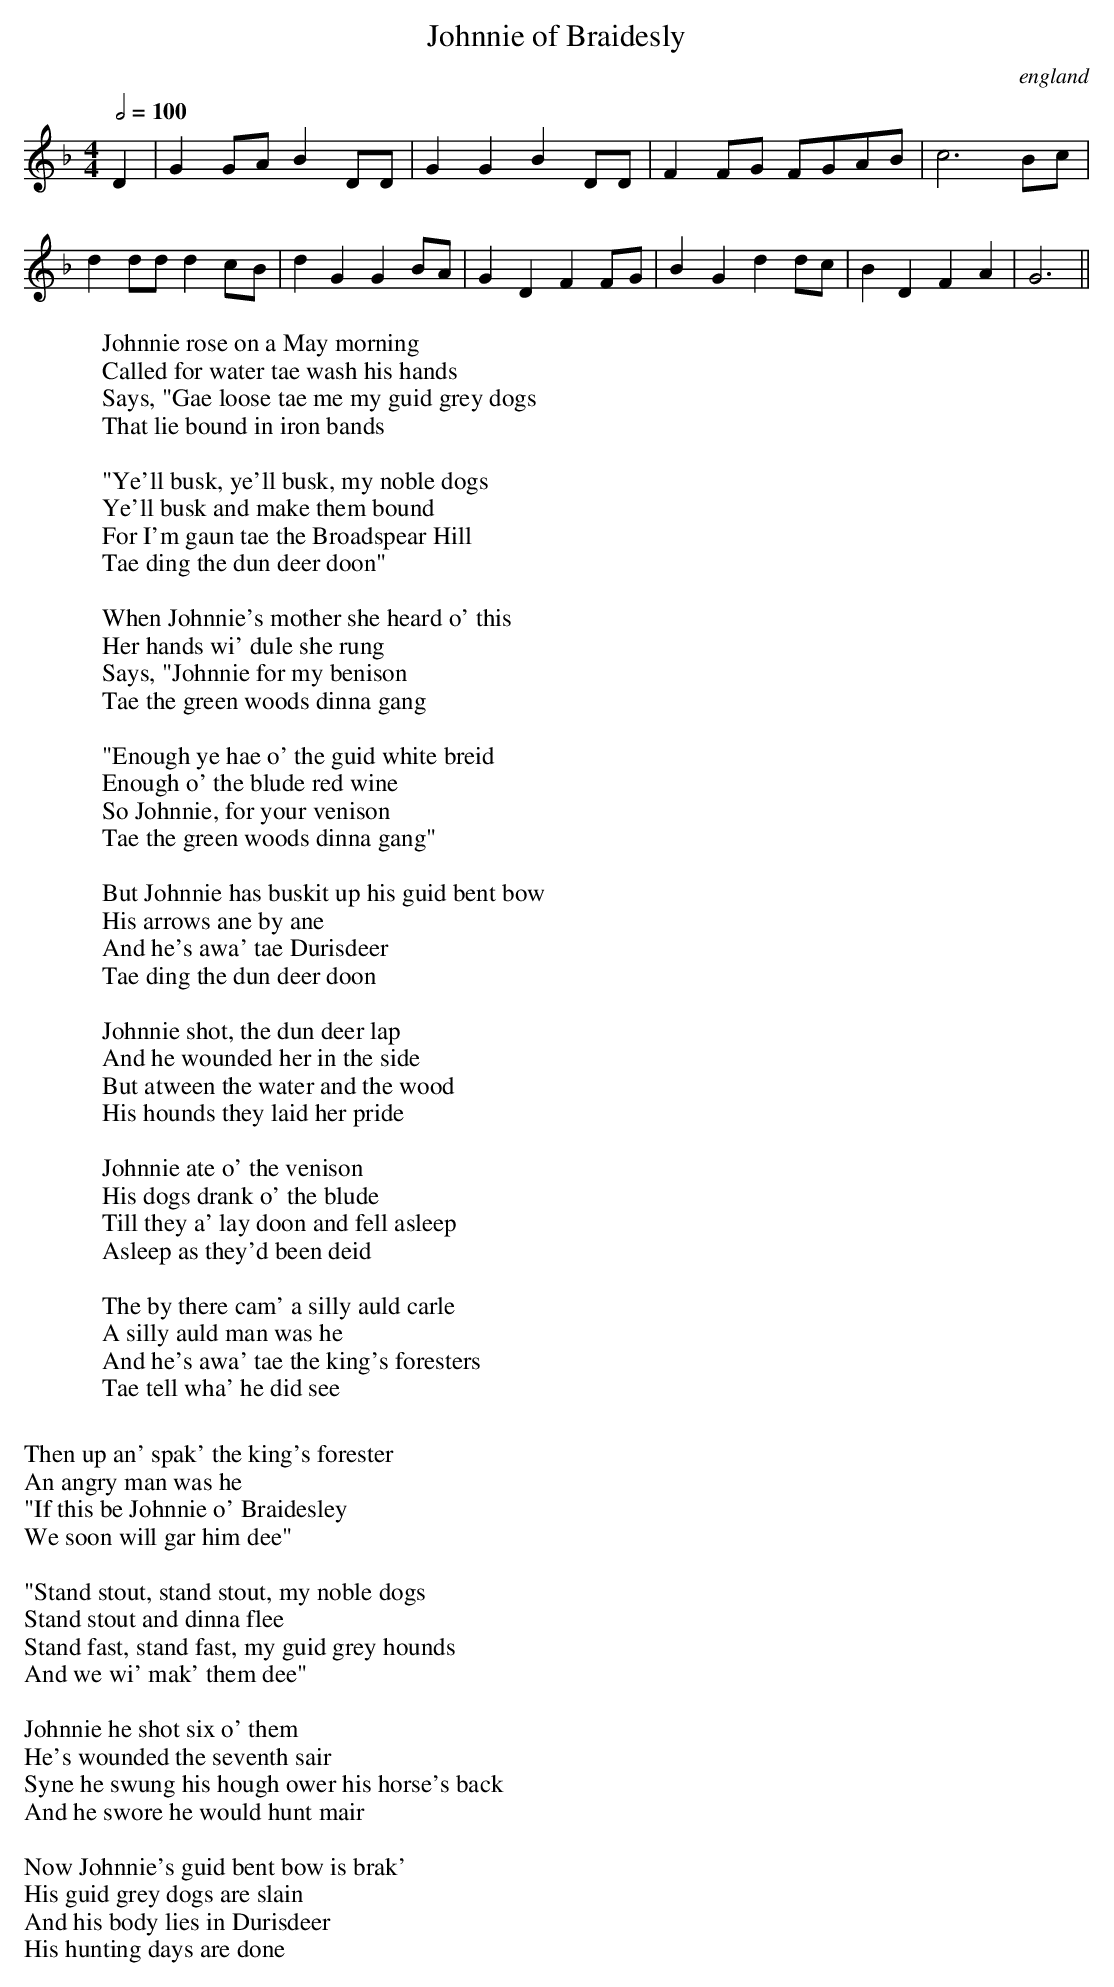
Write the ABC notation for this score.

X:1
T:Johnnie of Braidesly
O:england
M:4/4
L:1/8
Q:2/4=100
W:Johnnie rose on a May morning
W:Called for water tae wash his hands
W:Says, "Gae loose tae me my guid grey dogs
W:That lie bound in iron bands
W:
W:"Ye'll busk, ye'll busk, my noble dogs
W:Ye'll busk and make them bound
W:For I'm gaun tae the Broadspear Hill
W:Tae ding the dun deer doon"
W:
W:When Johnnie's mother she heard o' this
W:Her hands wi' dule she rung
W:Says, "Johnnie for my benison
W:Tae the green woods dinna gang
W:
W:"Enough ye hae o' the guid white breid
W:Enough o' the blude red wine
W:So Johnnie, for your venison
W:Tae the green woods dinna gang"
W:
W:But Johnnie has buskit up his guid bent bow
W:His arrows ane by ane
W:And he's awa' tae Durisdeer
W:Tae ding the dun deer doon
W:
W:Johnnie shot, the dun deer lap
W:And he wounded her in the side
W:But atween the water and the wood
W:His hounds they laid her pride
W:
W:Johnnie ate o' the venison
W:His dogs drank o' the blude
W:Till they a' lay doon and fell asleep
W:Asleep as they'd been deid
W:
W:The by there cam' a silly auld carle
W:A silly auld man was he
W:And he's awa' tae the king's foresters
W:Tae tell wha' he did see
W:
W:Then up an' spak' the king's forester
W:An angry man was he
W:"If this be Johnnie o' Braidesley
W:We soon will gar him dee"
W:
W:"Stand stout, stand stout, my noble dogs
W:Stand stout and dinna flee
W:Stand fast, stand fast, my guid grey hounds
W:And we wi' mak' them dee"
W:
W:Johnnie he shot six o' them
W:He's wounded the seventh sair
W:Syne he swung his hough ower his horse's back
W:And he swore he would hunt mair
W:
W:Now Johnnie's guid bent bow is brak'
W:His guid grey dogs are slain
W:And his body lies in Durisdeer
W:His hunting days are done
K:F
D2|G2GA B2DD|G2G2 B2DD|F2FG F-GA-B|c6 B-c|
d2dd d2c-B|d2G2 G2BA|G2D2 F2F-G|B2-G2- d2dc|B2D2 F2A2|G6||
